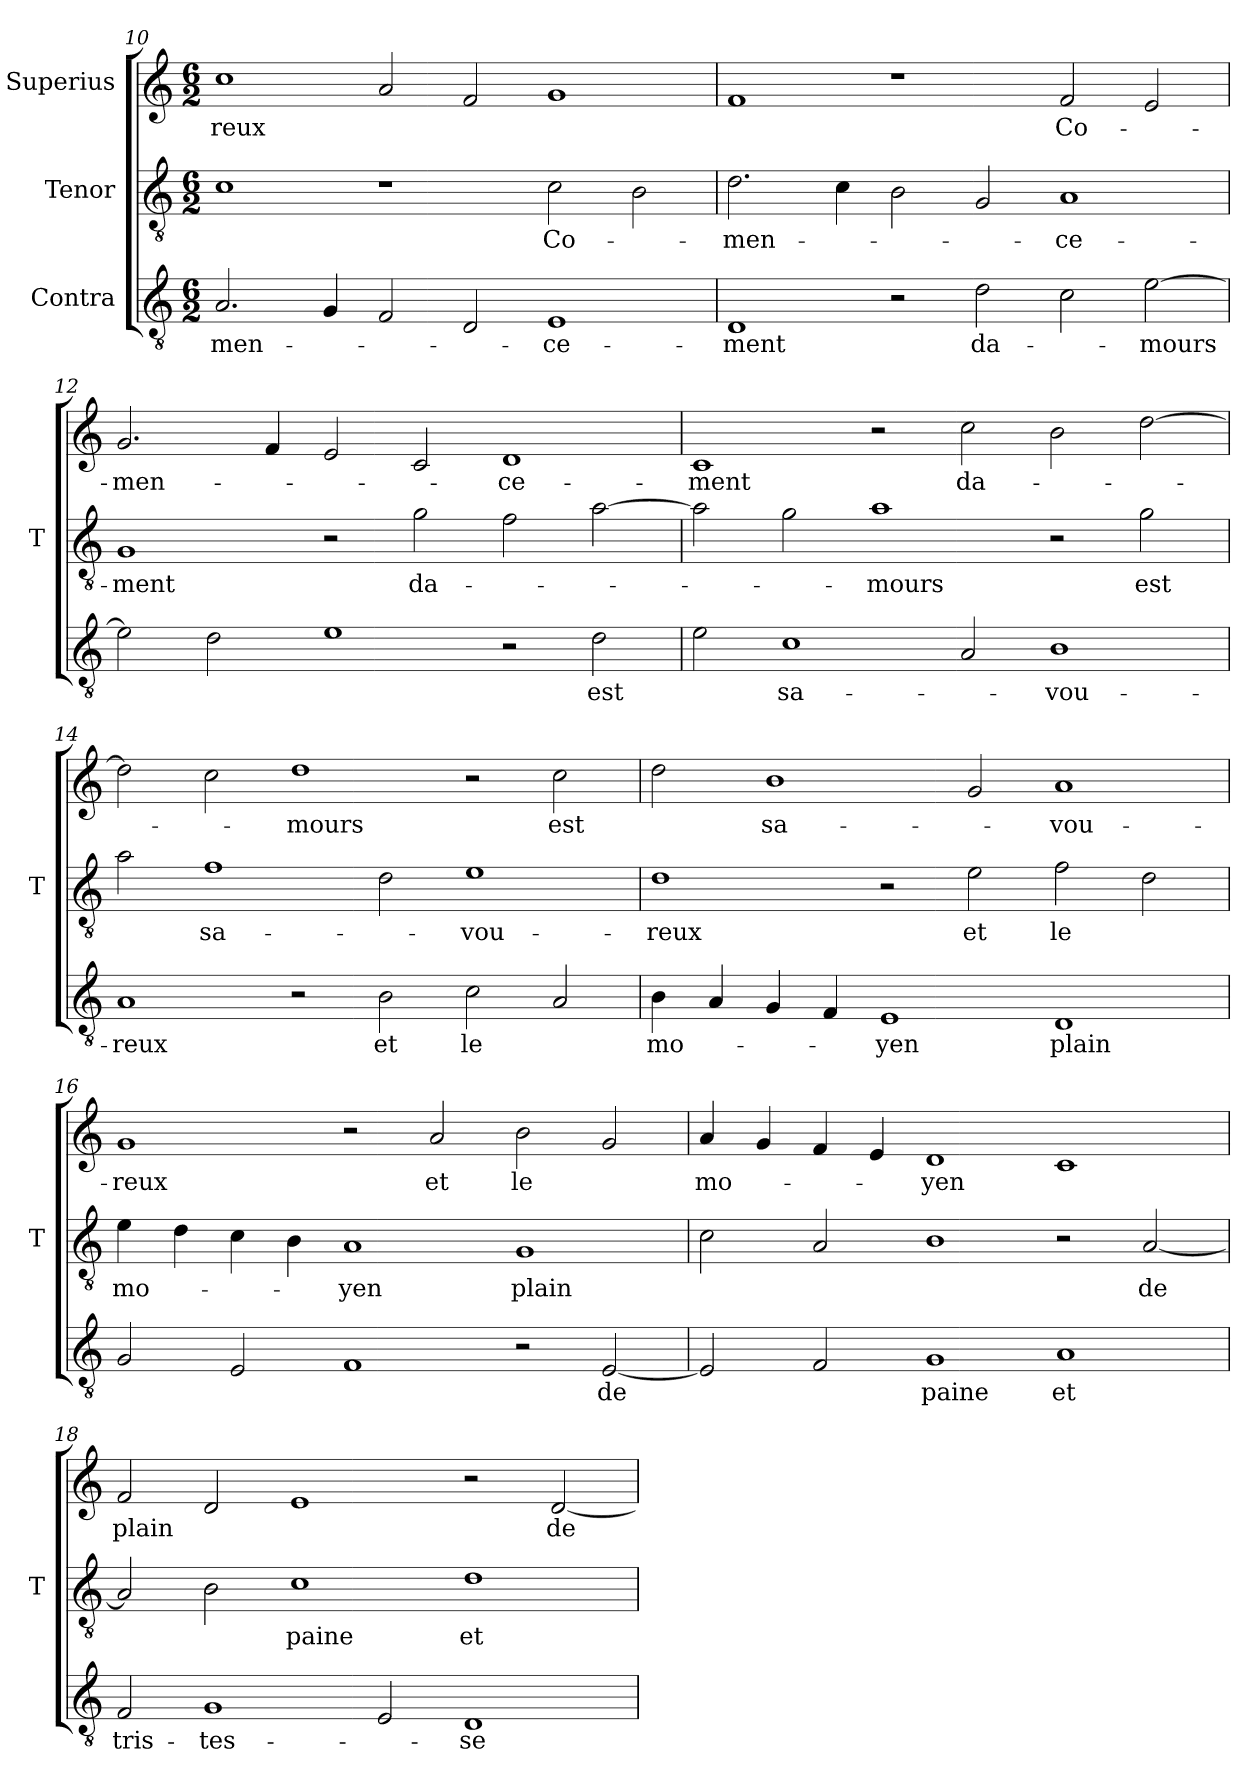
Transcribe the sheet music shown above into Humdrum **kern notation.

**kern	**text	**kern	**text	**kern	**text
*part3	*part3	*part2	*part2	*part1	*part1
*staff3	*staff3	*staff2	*staff2	*staff1	*staff1
*I"Contra	*	*I"Tenor	*	*I"Superius	*
*	*	*I'T	*	*	*
*clefGv2	*	*clefGv2	*	*clefG2	*
*M6/2	*	*M6/2	*	*M6/2	*
=10	=10	=10	=10	=10	=10
2.A	-men-	1c	.	1cc	-reux
4G	.	.	.	.	.
2F	.	1r	.	2a	.
2D	.	.	.	2f	.
1E	-ce-	2c	Co-	1g	.
.	.	2B	.	.	.
=11	=11	=11	=11	=11	=11
1D	-ment	2.d	-men-	1f	.
.	.	4c	.	.	.
2r	.	2B	.	1r	.
2d	da-	2G	.	.	.
2c	.	1A	-ce-	2f	Co-
[2e	-mours	.	.	2e	.
=12	=12	=12	=12	=12	=12
2e]	.	1G	-ment	2.g	-men-
2d	.	.	.	.	.
.	.	.	.	4f	.
1e	.	2r	.	2e	.
.	.	2g	da-	2c	.
2r	.	2f	.	1d	-ce-
2d	-est	[2a	.	.	.
=13	=13	=13	=13	=13	=13
2e	.	2a]	.	1c	-ment
1c	sa-	2g	.	.	.
.	.	1a	-mours	2r	.
2A	.	.	.	2cc	da-
1B	-vou-	2r	.	2b	.
.	.	2g	-est	[2dd	.
=14	=14	=14	=14	=14	=14
1A	-reux	2a	.	2dd]	.
.	.	1f	sa-	2cc	.
2r	.	.	.	1dd	-mours
2B	-et	2d	.	.	.
2c	-le	1e	-vou-	2r	.
2A	.	.	.	2cc	-est
=15	=15	=15	=15	=15	=15
4B	mo-	1d	-reux	2dd	.
4A	.	.	.	.	.
4G	.	.	.	1b	sa-
4F	.	.	.	.	.
1E	-yen	2r	.	.	.
.	.	2e	-et	2g	.
1D	-plain	2f	-le	1a	-vou-
.	.	2d	.	.	.
=16	=16	=16	=16	=16	=16
2G	.	4e	mo-	1g	-reux
.	.	4d	.	.	.
2E	.	4c	.	.	.
.	.	4B	.	.	.
1F	.	1A	-yen	2r	.
.	.	.	.	2a	-et
2r	.	1G	-plain	2b	-le
[2E	-de	.	.	2g	.
=17	=17	=17	=17	=17	=17
2E]	.	2c	.	4a	mo-
.	.	.	.	4g	.
2F	.	2A	.	4f	.
.	.	.	.	4e	.
1G	-paine	1B	.	1d	-yen
1A	-et	2r	.	1c	.
.	.	[2A	-de	.	.
=18	=18	=18	=18	=18	=18
2F	tris-	2A]	.	2f	-plain
1G	-tes-	2B	.	2d	.
.	.	1c	-paine	1e	.
2E	.	.	.	.	.
1D	-se	1d	-et	2r	.
.	.	.	.	[2d	-de
=	=	=	=	=	=
*-	*-	*-	*-	*-	*-
